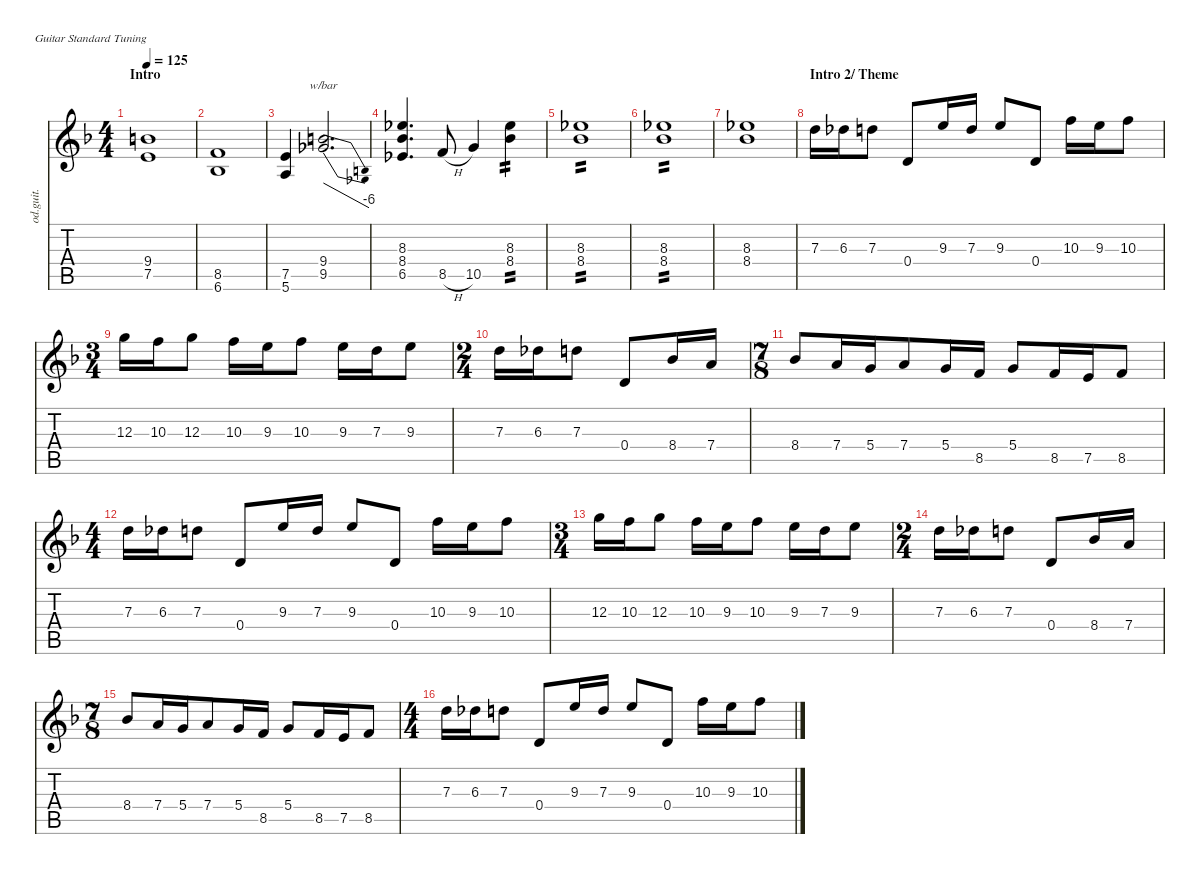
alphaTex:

\defaultSystemsLayout 4
\hideDynamics
\bracketExtendMode nobrackets
\otherSystemsTrackNameOrientation horizontal
\track ("Guitar II" "od.guit.") {instrument overdrivenguitar}
\staff {score tabs}
\tuning (E4 B3 G3 D3 A2 E2)
\ts (4 4)
\section ("" "Intro")
\tempo 125
\clef g2
\ks f
(9.4{acc forcenatural} 7.5{acc forcenatural}).1{dy f instrument overdrivenguitar beam Up} |
(8.5{acc forcenatural} 6.6{acc b}).1{beam Up} |
(7.5{acc forcenatural} 5.6{acc forcenatural}).4{beam Up} (9.4{acc forcenatural} 9.5{acc b}).2{d tbe (dive default 0 0 60 -24) beam Up} |
(8.3{acc b} 8.4{acc b} 6.5{acc b}).4{d beam Up} 8.5{h acc forcenatural}.8{beam Up} 10.5{acc forcenatural}.4{beam Up} (8.3{acc b} 8.4{acc b}).4{tp 2 beam Down} |
(8.3{acc b} 8.4{acc b}).1{tp 2 beam Down} |
(8.3{acc b} 8.4{acc b}).1{tp 2 beam Down} |
(8.3{acc b} 8.4{acc b}).1{beam Down} |
\section ("" "Intro 2/ Theme")
7.3{acc forcenatural}.16{beam Down} 6.3{acc b}.16{beam Down} 7.3{acc forcenatural}.8{beam Down} 0.4{acc forcenatural}.8{beam Up} 9.3{acc forcenatural}.16{beam Up} 7.3{acc forcenatural}.16{beam Up} 9.3{acc forcenatural}.8{beam Up} 0.4{acc forcenatural}.8{beam Up} 10.3{acc forcenatural}.16{beam Down} 9.3{acc forcenatural}.16{beam Down} 10.3{acc forcenatural}.8{beam Down} |
\ts (3 4)
12.3{acc forcenatural}.16{beam Down} 10.3{acc forcenatural}.16{beam Down} 12.3{acc forcenatural}.8{beam Down} 10.3{acc forcenatural}.16{beam Down} 9.3{acc forcenatural}.16{beam Down} 10.3{acc forcenatural}.8{beam Down} 9.3{acc forcenatural}.16{beam Down} 7.3{acc forcenatural}.16{beam Down} 9.3{acc forcenatural}.8{beam Down} |
\ts (2 4)
7.3{acc forcenatural}.16{beam Down} 6.3{acc b}.16{beam Down} 7.3{acc forcenatural}.8{beam Down} 0.4{acc forcenatural}.8{beam Up} 8.4{acc b}.16{beam Up} 7.4{acc forcenatural}.16{beam Up} |
\ts (7 8)
8.4{acc b}.8{beam Up} 7.4{acc forcenatural}.16{beam Up} 5.4{acc forcenatural}.16{beam Up} 7.4{acc forcenatural}.8{beam Up} 5.4{acc forcenatural}.16{beam Up} 8.5{acc forcenatural}.16{beam Up} 5.4{acc forcenatural}.8{beam Up} 8.5{acc forcenatural}.16{beam Up} 7.5{acc forcenatural}.16{beam Up} 8.5{acc forcenatural}.8{beam Up} |
\ts (4 4)
7.3{acc forcenatural}.16{beam Down} 6.3{acc b}.16{beam Down} 7.3{acc forcenatural}.8{beam Down} 0.4{acc forcenatural}.8{beam Up} 9.3{acc forcenatural}.16{beam Up} 7.3{acc forcenatural}.16{beam Up} 9.3{acc forcenatural}.8{beam Up} 0.4{acc forcenatural}.8{beam Up} 10.3{acc forcenatural}.16{beam Down} 9.3{acc forcenatural}.16{beam Down} 10.3{acc forcenatural}.8{beam Down} |
\ts (3 4)
12.3{acc forcenatural}.16{beam Down} 10.3{acc forcenatural}.16{beam Down} 12.3{acc forcenatural}.8{beam Down} 10.3{acc forcenatural}.16{beam Down} 9.3{acc forcenatural}.16{beam Down} 10.3{acc forcenatural}.8{beam Down} 9.3{acc forcenatural}.16{beam Down} 7.3{acc forcenatural}.16{beam Down} 9.3{acc forcenatural}.8{beam Down} |
\ts (2 4)
7.3{acc forcenatural}.16{beam Down} 6.3{acc b}.16{beam Down} 7.3{acc forcenatural}.8{beam Down} 0.4{acc forcenatural}.8{beam Up} 8.4{acc b}.16{beam Up} 7.4{acc forcenatural}.16{beam Up} |
\ts (7 8)
8.4{acc b}.8{beam Up} 7.4{acc forcenatural}.16{beam Up} 5.4{acc forcenatural}.16{beam Up} 7.4{acc forcenatural}.8{beam Up} 5.4{acc forcenatural}.16{beam Up} 8.5{acc forcenatural}.16{beam Up} 5.4{acc forcenatural}.8{beam Up} 8.5{acc forcenatural}.16{beam Up} 7.5{acc forcenatural}.16{beam Up} 8.5{acc forcenatural}.8{beam Up} |
\ts (4 4)
7.3{acc forcenatural}.16{beam Down} 6.3{acc b}.16{beam Down} 7.3{acc forcenatural}.8{beam Down} 0.4{acc forcenatural}.8{beam Up} 9.3{acc forcenatural}.16{beam Up} 7.3{acc forcenatural}.16{beam Up} 9.3{acc forcenatural}.8{beam Up} 0.4{acc forcenatural}.8{beam Up} 10.3{acc forcenatural}.16{beam Down} 9.3{acc forcenatural}.16{beam Down} 10.3{acc forcenatural}.8{beam Down}
